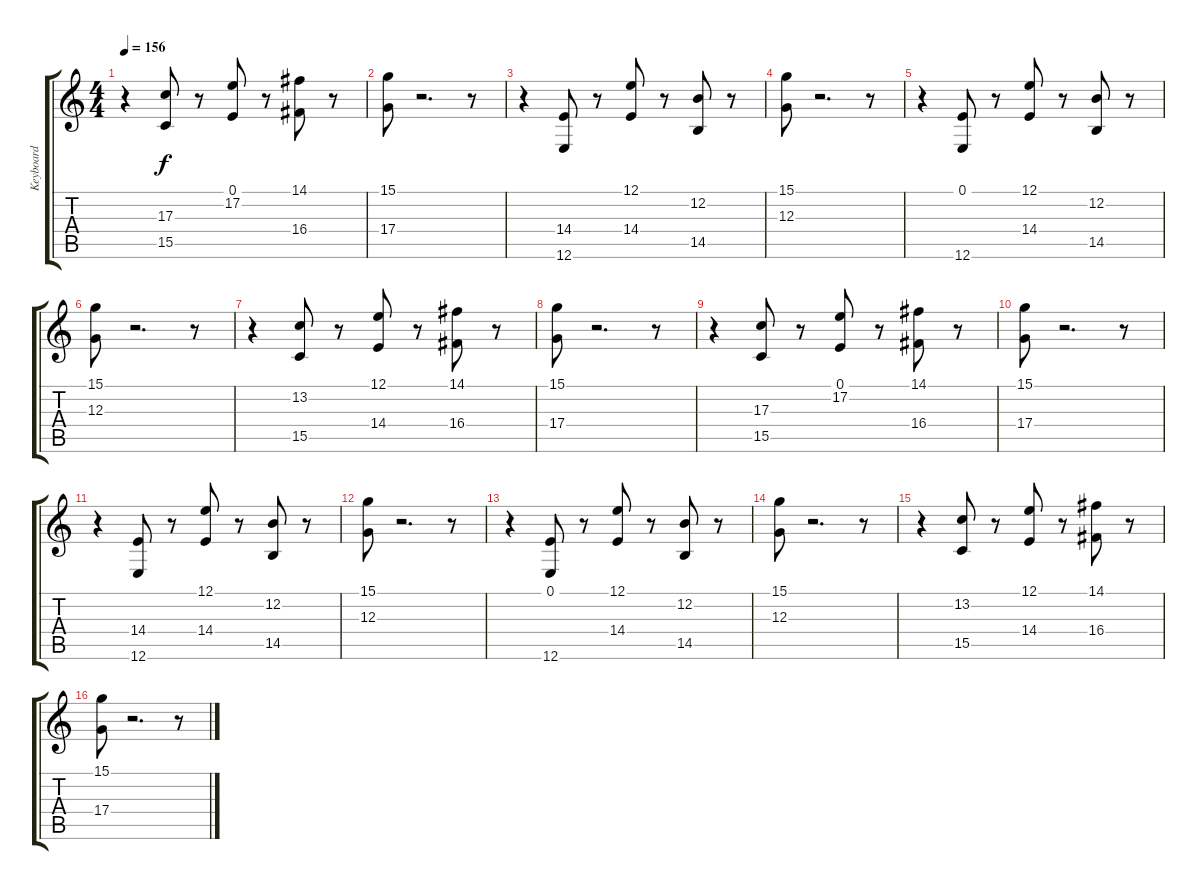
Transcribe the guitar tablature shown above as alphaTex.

\track (" Keyboard" " Keyboard") {instrument stringensemble1}
\staff {score tabs}
\tuning (E4 B3 G3 D3 A2 E2) {hide}
\ts (4 4)
\tempo 156
\clef g2
\ks c
r.4{dy f} (17.3 15.5).8 r.8 (0.1 17.2).8 r.8 (14.1 16.4).8 r.8 |
(15.1 17.4).8 r.2{d} r.8 |
r.4 (14.4 12.6).8 r.8 (12.1 14.4).8 r.8 (12.2 14.5).8 r.8 |
(15.1 12.3).8 r.2{d} r.8 |
r.4 (0.1 12.6).8 r.8 (12.1 14.4).8 r.8 (12.2 14.5).8 r.8 |
(15.1 12.3).8 r.2{d} r.8 |
r.4 (13.2 15.5).8 r.8 (12.1 14.4).8 r.8 (14.1 16.4).8 r.8 |
(15.1 17.4).8 r.2{d} r.8 |
r.4 (17.3 15.5).8 r.8 (0.1 17.2).8 r.8 (14.1 16.4).8 r.8 |
(15.1 17.4).8 r.2{d} r.8 |
r.4 (14.4 12.6).8 r.8 (12.1 14.4).8 r.8 (12.2 14.5).8 r.8 |
(15.1 12.3).8 r.2{d} r.8 |
r.4 (0.1 12.6).8 r.8 (12.1 14.4).8 r.8 (12.2 14.5).8 r.8 |
(15.1 12.3).8 r.2{d} r.8 |
r.4 (13.2 15.5).8 r.8 (12.1 14.4).8 r.8 (14.1 16.4).8 r.8 |
(15.1 17.4).8 r.2{d} r.8
